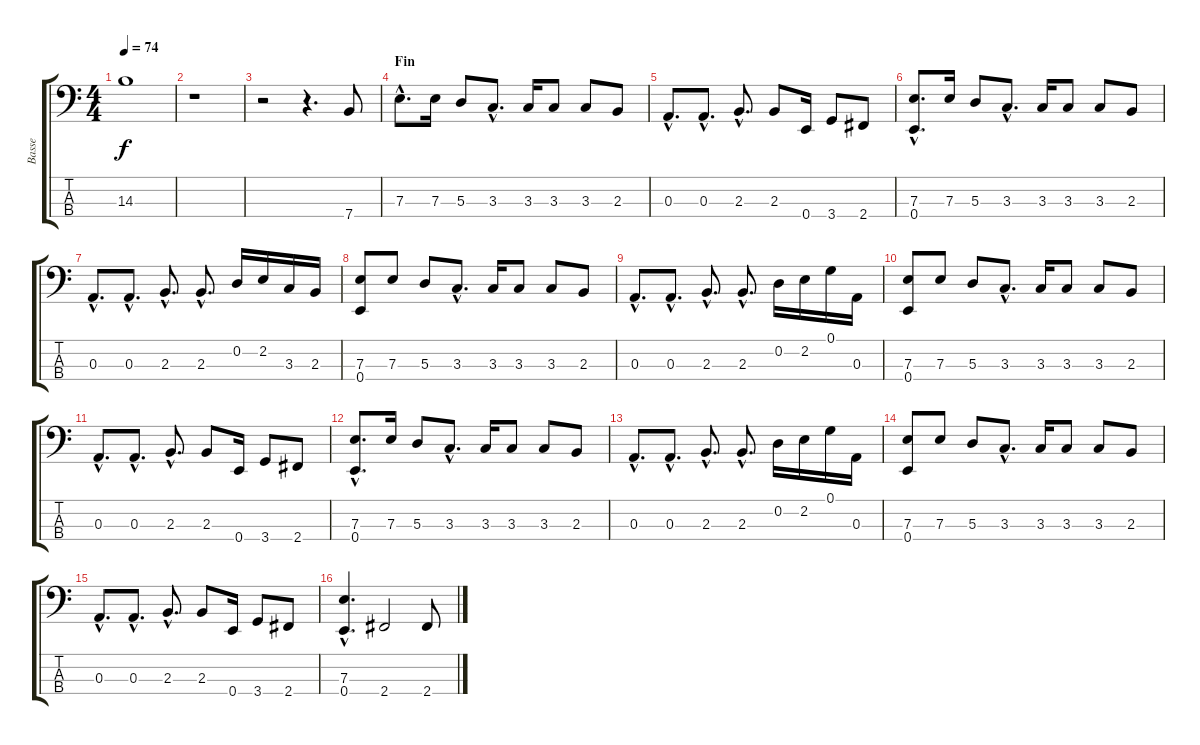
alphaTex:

\track ("Basse" "Basse") {instrument electricbassfinger}
\staff {score tabs}
\tuning (G2 D2 A1 E1) {hide}
\ts (4 4)
\tempo 74
\clef f4
\ks c
14.3{t}.1{dy f} |
r.1 |
r.2 r.4{d} 7.4.8 |
\section ("" "Fin")
7.3{hac}.8{d} 7.3.16 5.3.8 3.3{hac}.8{d} 3.3.16 3.3.8 3.3.8 2.3.8 |
0.3{hac}.8{d} 0.3{hac}.8{d} 2.3{hac}.8{d} 2.3.8 0.4.16 3.4.8 2.4.8 |
(7.3{hac} 0.4{hac}).8{d} 7.3.16 5.3.8 3.3{hac}.8{d} 3.3.16 3.3.8 3.3.8 2.3.8 |
0.3{hac}.8{d} 0.3{hac}.8{d} 2.3{hac}.8{d} 2.3{hac}.8{d} 0.2.16 2.2.16 3.3.16 2.3.16 |
(7.3 0.4).8 7.3.8 5.3.8 3.3{hac}.8{d} 3.3.16 3.3.8 3.3.8 2.3.8 |
0.3{hac}.8{d} 0.3{hac}.8{d} 2.3{hac}.8{d} 2.3{hac}.8{d} 0.2.16 2.2.16 0.1.16 0.3.16 |
(7.3 0.4).8 7.3.8 5.3.8 3.3{hac}.8{d} 3.3.16 3.3.8 3.3.8 2.3.8 |
0.3{hac}.8{d} 0.3{hac}.8{d} 2.3{hac}.8{d} 2.3.8 0.4.16 3.4.8 2.4.8 |
(7.3{hac} 0.4{hac}).8{d} 7.3.16 5.3.8 3.3{hac}.8{d} 3.3.16 3.3.8 3.3.8 2.3.8 |
0.3{hac}.8{d} 0.3{hac}.8{d} 2.3{hac}.8{d} 2.3{hac}.8{d} 0.2.16 2.2.16 0.1.16 0.3.16 |
(7.3 0.4).8 7.3.8 5.3.8 3.3{hac}.8{d} 3.3.16 3.3.8 3.3.8 2.3.8 |
0.3{hac}.8{d} 0.3{hac}.8{d} 2.3{hac}.8{d} 2.3.8 0.4.16 3.4.8 2.4.8 |
(7.3{hac} 0.4{hac}).4{d} 2.4.2 2.4.8
